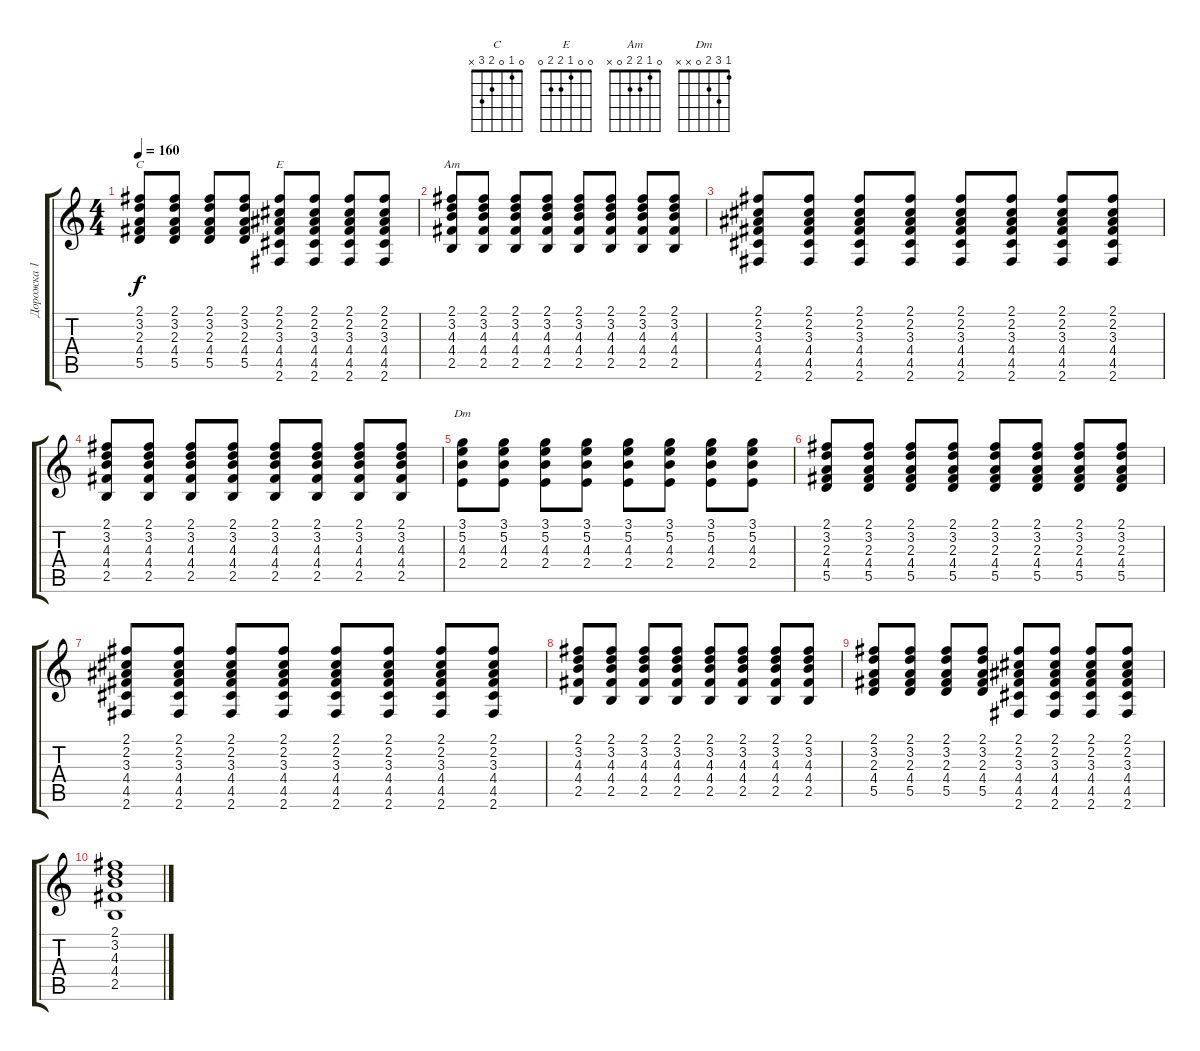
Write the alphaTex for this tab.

\track ("Дорожка 1" "Дорожка 1") {solo instrument acousticguitarsteel}
\staff {score tabs}
\tuning (E4 B3 G3 D3 A2 E2) {hide}
\chord ("C" 0 1 0 2 3 x)
\chord ("E" 0 0 1 2 2 0)
\chord ("Am" 0 1 2 2 0 x)
\chord ("Dm" 1 3 2 0 x x)
\ts (4 4)
\tempo 160
\clef g2
\ks c
(2.1 3.2 2.3 4.4 5.5).8{ch "C" dy f} (2.1 3.2 2.3 4.4 5.5).8 (2.1 3.2 2.3 4.4 5.5).8 (2.1 3.2 2.3 4.4 5.5).8 (2.1 2.2 3.3 4.4 4.5 2.6).8{ch "E"} (2.1 2.2 3.3 4.4 4.5 2.6).8 (2.1 2.2 3.3 4.4 4.5 2.6).8 (2.1 2.2 3.3 4.4 4.5 2.6).8 |
(2.1 3.2 4.3 4.4 2.5).8{ch "Am"} (2.1 3.2 4.3 4.4 2.5).8 (2.1 3.2 4.3 4.4 2.5).8 (2.1 3.2 4.3 4.4 2.5).8 (2.1 3.2 4.3 4.4 2.5).8 (2.1 3.2 4.3 4.4 2.5).8 (2.1 3.2 4.3 4.4 2.5).8 (2.1 3.2 4.3 4.4 2.5).8 |
(2.1 2.2 3.3 4.4 4.5 2.6).8 (2.1 2.2 3.3 4.4 4.5 2.6).8 (2.1 2.2 3.3 4.4 4.5 2.6).8 (2.1 2.2 3.3 4.4 4.5 2.6).8 (2.1 2.2 3.3 4.4 4.5 2.6).8 (2.1 2.2 3.3 4.4 4.5 2.6).8 (2.1 2.2 3.3 4.4 4.5 2.6).8 (2.1 2.2 3.3 4.4 4.5 2.6).8 |
(2.1 3.2 4.3 4.4 2.5).8 (2.1 3.2 4.3 4.4 2.5).8 (2.1 3.2 4.3 4.4 2.5).8 (2.1 3.2 4.3 4.4 2.5).8 (2.1 3.2 4.3 4.4 2.5).8 (2.1 3.2 4.3 4.4 2.5).8 (2.1 3.2 4.3 4.4 2.5).8 (2.1 3.2 4.3 4.4 2.5).8 |
(3.1 5.2 4.3 2.4).8{ch "Dm"} (3.1 5.2 4.3 2.4).8 (3.1 5.2 4.3 2.4).8 (3.1 5.2 4.3 2.4).8 (3.1 5.2 4.3 2.4).8 (3.1 5.2 4.3 2.4).8 (3.1 5.2 4.3 2.4).8 (3.1 5.2 4.3 2.4).8 |
(2.1 3.2 2.3 4.4 5.5).8 (2.1 3.2 2.3 4.4 5.5).8 (2.1 3.2 2.3 4.4 5.5).8 (2.1 3.2 2.3 4.4 5.5).8 (2.1 3.2 2.3 4.4 5.5).8 (2.1 3.2 2.3 4.4 5.5).8 (2.1 3.2 2.3 4.4 5.5).8 (2.1 3.2 2.3 4.4 5.5).8 |
(2.1 2.2 3.3 4.4 4.5 2.6).8 (2.1 2.2 3.3 4.4 4.5 2.6).8 (2.1 2.2 3.3 4.4 4.5 2.6).8 (2.1 2.2 3.3 4.4 4.5 2.6).8 (2.1 2.2 3.3 4.4 4.5 2.6).8 (2.1 2.2 3.3 4.4 4.5 2.6).8 (2.1 2.2 3.3 4.4 4.5 2.6).8 (2.1 2.2 3.3 4.4 4.5 2.6).8 |
(2.1 3.2 4.3 4.4 2.5).8 (2.1 3.2 4.3 4.4 2.5).8 (2.1 3.2 4.3 4.4 2.5).8 (2.1 3.2 4.3 4.4 2.5).8 (2.1 3.2 4.3 4.4 2.5).8 (2.1 3.2 4.3 4.4 2.5).8 (2.1 3.2 4.3 4.4 2.5).8 (2.1 3.2 4.3 4.4 2.5).8 |
(2.1 3.2 2.3 4.4 5.5).8 (2.1 3.2 2.3 4.4 5.5).8 (2.1 3.2 2.3 4.4 5.5).8 (2.1 3.2 2.3 4.4 5.5).8 (2.1 2.2 3.3 4.4 4.5 2.6).8 (2.1 2.2 3.3 4.4 4.5 2.6).8 (2.1 2.2 3.3 4.4 4.5 2.6).8 (2.1 2.2 3.3 4.4 4.5 2.6).8 |
(2.1 3.2 4.3 4.4 2.5).1
